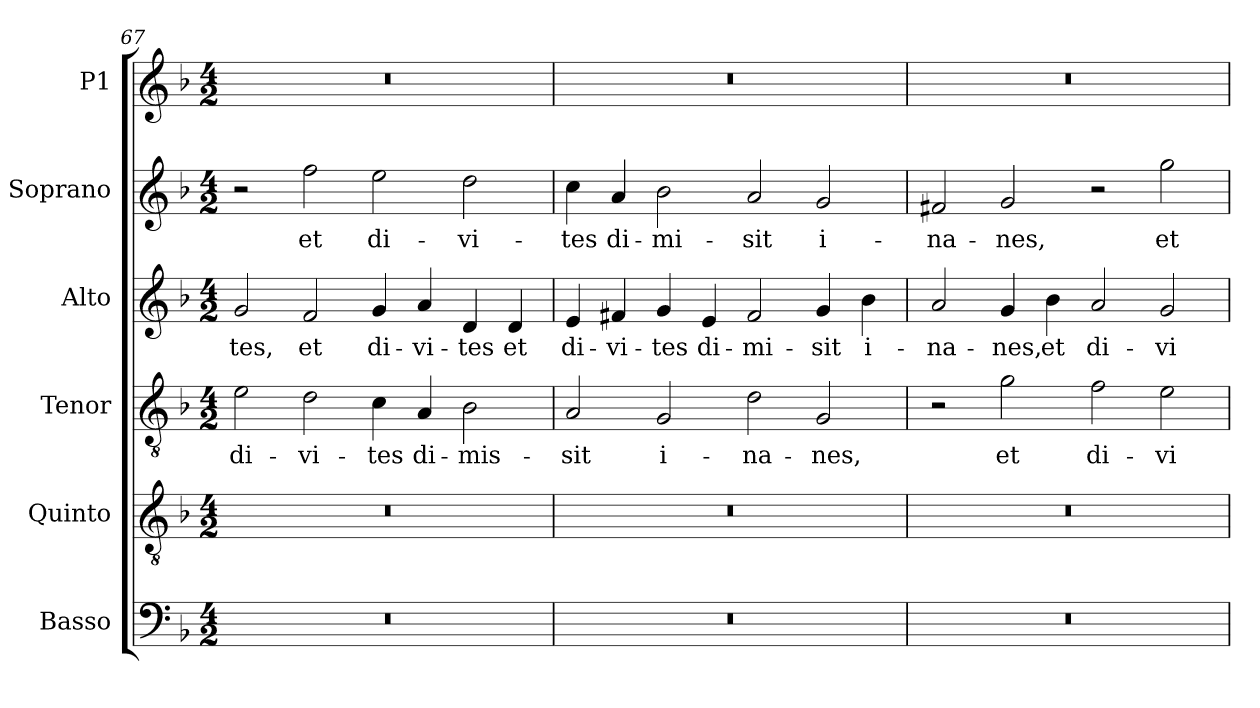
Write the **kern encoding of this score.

**kern	**kern	**kern	**text	**kern	**text	**kern	**text	**kern
*part6	*part5	*part4	*part4	*part3	*part3	*part2	*part2	*part1
*staff6	*staff5	*staff4	*staff4	*staff3	*staff3	*staff2	*staff2	*staff1
*I"Basso	*I"Quinto	*I"Tenor	*	*I"Alto	*	*I"Soprano	*	*I"P1
*I'B.	*I'Q.	*I'T.	*	*I'A.	*	*I'S.	*	*
*clefF4	*clefGv2	*clefGv2	*	*clefG2	*	*clefG2	*	*clefG2
*	*ITrd7c12	*ITrd7c12	*	*	*	*	*	*
*k[b-]	*k[b-]	*k[b-]	*	*k[b-]	*	*k[b-]	*	*k[b-]
*F:	*F:	*F:	*	*F:	*	*F:	*	*F:
*M4/2	*M4/2	*M4/2	*	*M4/2	*	*M4/2	*	*M4/2
=67	=67	=67	=67	=67	=67	=67	=67	=67
!LO:N:vis=1	!LO:N:vis=1	!	!	!	!	!	!	!
!	!	!	!LO:LY:b:color=#000000	!	!	!	!	!
!	!	!	!	!	!LO:LY:b:color=#000000	!	!	!LO:N:vis=1
0r	0r	2Ei\	di-	2gi/	-tes,	2r	.	0r
!	!	!	!LO:LY:b:color=#000000	!	!	!	!	!
!	!	!	!	!	!LO:LY:b:color=#000000	!	!	!
!	!	!	!	!	!	!	!LO:LY:b:color=#000000	!
.	.	2Di\	-vi-	2fi/	et	2ffi\	et	.
!	!	!	!LO:LY:b:color=#000000	!	!	!	!	!
!	!	!	!	!	!LO:LY:b:color=#000000	!	!	!
!	!	!	!	!	!	!	!LO:LY:b:color=#000000	!
.	.	4Ci\	-tes	4gi/	di-	2eei\	di-	.
!	!	!	!LO:LY:b:color=#000000	!	!	!	!	!
!	!	!	!	!	!LO:LY:b:color=#000000	!	!	!
.	.	4AAi/	di-	4ai/	-vi-	.	.	.
!	!	!	!LO:LY:b:color=#000000	!	!	!	!	!
!	!	!	!	!	!LO:LY:b:color=#000000	!	!	!
!	!	!	!	!	!	!	!LO:LY:b:color=#000000	!
.	.	2BB-i\	-mis-	4di/	-tes	2ddi\	-vi-	.
!	!	!	!	!	!LO:LY:b:color=#000000	!	!	!
.	.	.	.	4di/	et	.	.	.
=68	=68	=68	=68	=68	=68	=68	=68	=68
!LO:N:vis=1	!LO:N:vis=1	!	!	!	!	!	!	!
!	!	!	!LO:LY:b:color=#000000	!	!	!	!	!
!	!	!	!	!	!LO:LY:b:color=#000000	!	!	!
!	!	!	!	!	!	!	!LO:LY:b:color=#000000	!LO:N:vis=1
0r	0r	2AAi/	-sit	4ei/	di-	4cci\	-tes	0r
!	!	!	!	!	!LO:LY:b:color=#000000	!	!	!
!	!	!	!	!	!	!	!LO:LY:b:color=#000000	!
.	.	.	.	4f#Xi/	-vi-	4ai/	di-	.
!	!	!	!LO:LY:b:color=#000000	!	!	!	!	!
!	!	!	!	!	!LO:LY:b:color=#000000	!	!	!
!	!	!	!	!	!	!	!LO:LY:b:color=#000000	!
.	.	2GGi/	i-	4gi/	-tes	2b-i\	-mi-	.
!	!	!	!	!	!LO:LY:b:color=#000000	!	!	!
.	.	.	.	4ei/	di-	.	.	.
!	!	!	!LO:LY:b:color=#000000	!	!	!	!	!
!	!	!	!	!	!LO:LY:b:color=#000000	!	!	!
!	!	!	!	!	!	!	!LO:LY:b:color=#000000	!
.	.	2Di\	-na-	2f#i/	-mi-	2ai/	-sit	.
!	!	!	!LO:LY:b:color=#000000	!	!	!	!	!
!	!	!	!	!	!LO:LY:b:color=#000000	!	!	!
!	!	!	!	!	!	!	!LO:LY:b:color=#000000	!
.	.	2GGi/	-nes,	4gi/	-sit	2gi/	i-	.
!	!	!	!	!	!LO:LY:b:color=#000000	!	!	!
.	.	.	.	4b-i\	i-	.	.	.
!!LO:LB:g=z
=69	=69	=69	=69	=69	=69	=69	=69	=69
!LO:N:vis=1	!LO:N:vis=1	!	!	!	!	!	!	!
!	!	!	!	!	!LO:LY:b:color=#000000	!	!	!
!	!	!	!	!	!	!	!LO:LY:b:color=#000000	!LO:N:vis=1
0r	0r	2r	.	2ai/	-na-	2f#Xi/	-na-	0r
!	!	!	!LO:LY:b:color=#000000	!	!	!	!	!
!	!	!	!	!	!LO:LY:b:color=#000000	!	!	!
!	!	!	!	!	!	!	!LO:LY:b:color=#000000	!
.	.	2Gi\	et	4gi/	-nes,	2gi/	-nes,	.
!	!	!	!	!	!LO:LY:b:color=#000000	!	!	!
.	.	.	.	4b-i\	et	.	.	.
!	!	!	!LO:LY:b:color=#000000	!	!	!	!	!
!	!	!	!	!	!LO:LY:b:color=#000000	!	!	!
.	.	2Fi\	di-	2ai/	di-	2r	.	.
!	!	!	!LO:LY:b:color=#000000	!	!	!	!	!
!	!	!	!	!	!LO:LY:b:color=#000000	!	!	!
!	!	!	!	!	!	!	!LO:LY:b:color=#000000	!
.	.	2Ei\	-vi-	2gi/	-vi-	2ggi\	et	.
=	=	=	=	=	=	=	=	=
*-	*-	*-	*-	*-	*-	*-	*-	*-
